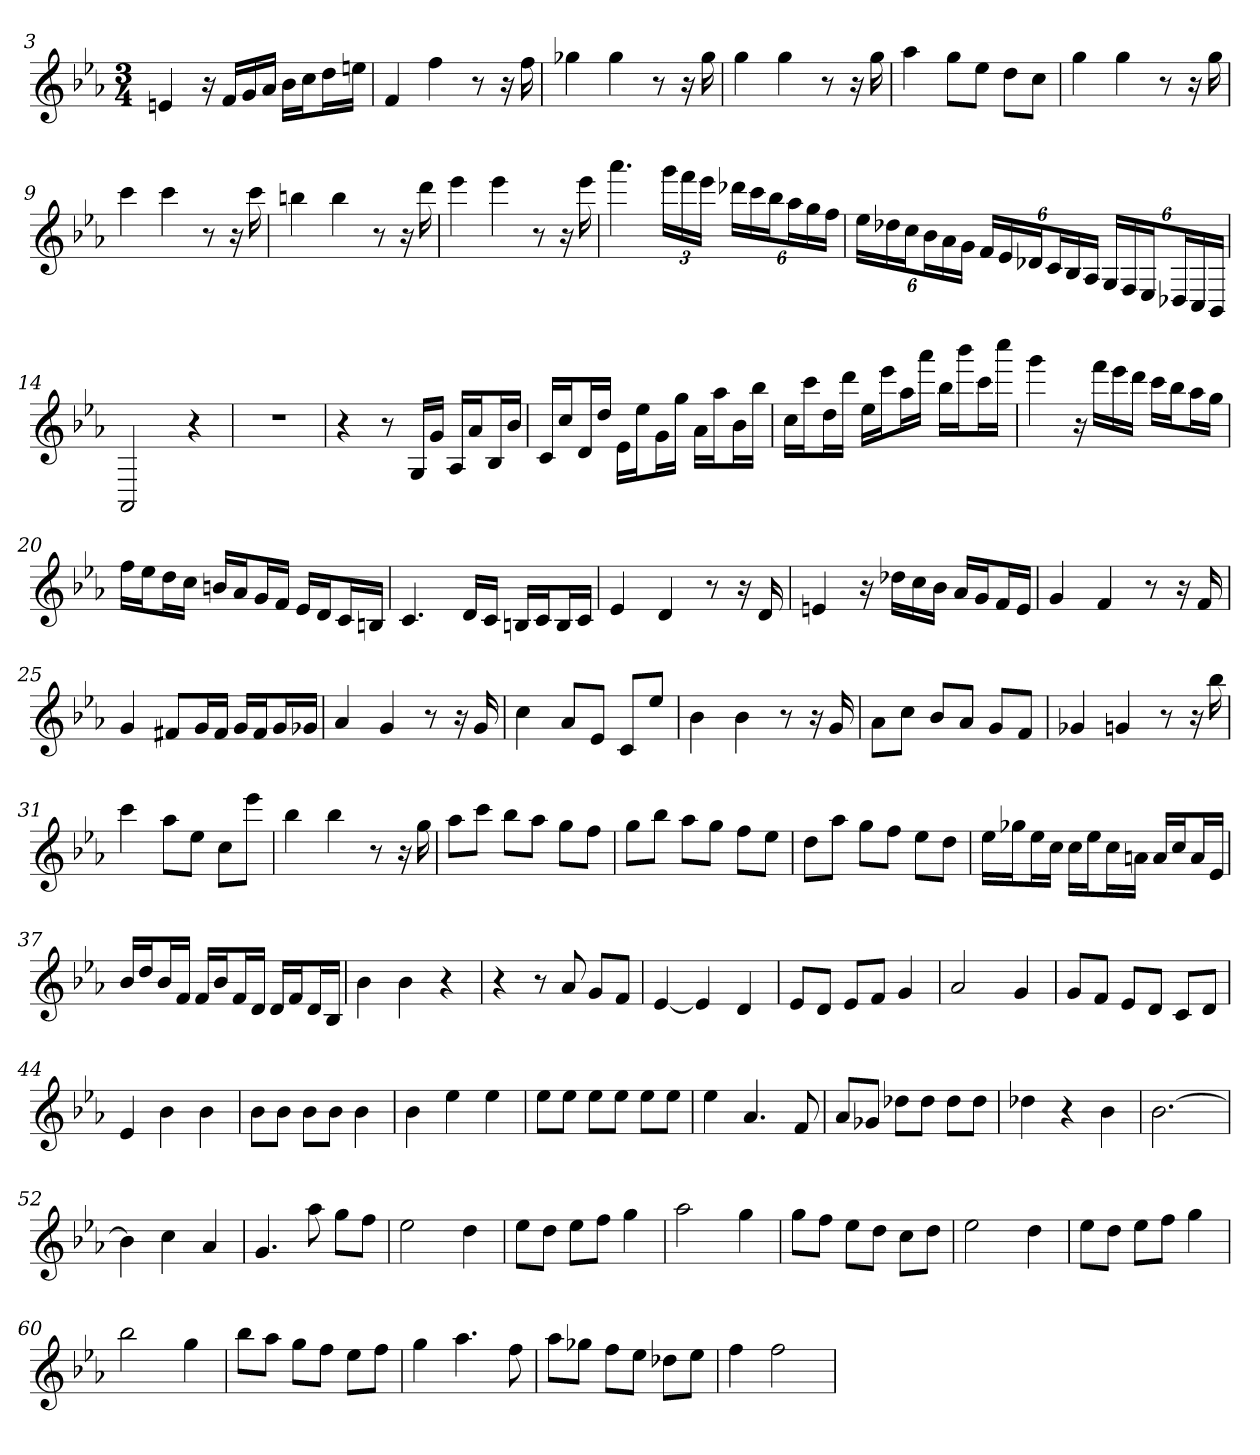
**kern
*part1
*staff1
*clefG2
*k[b-e-a-]
*E-:
*M3/4
=3
4en
16r
16f/LL
16g/
16a-/JJ
16b-\LL
16cc\J
16dd\L
16een\JJ
=4
4f
4ff
8r
16r
16ff
=5
4gg-X
4gg-
8r
16r
16gg-
=6
4gg
4gg
8r
16r
16gg
=7
4aa-
8gg\L
8ee-\J
8dd\L
8cc\J
=8
4gg
4gg
8r
16r
16gg
=9
4ccc
4ccc
8r
16r
16ccc
=10
4bbn
4bb
8r
16r
16ddd
=11
4eee-
4eee-
8r
16r
16eee-
=12
4.aaa-
24ggg\LL
24fff\
24eee-\JJ
24ddd-X\LL
24ccc\
24bb-\J
24aa-\L
24gg\
24ff\JJ
=13
24ee-\LL
24dd-X\
24cc\J
24b-\L
24a-\
24g\JJ
24f/LL
24e-/
24d-X/J
24c/L
24B-/
24A-/JJ
24G/LL
24F/
24E-/J
24D-X/L
24C/
24BB-/JJ
=14
2AA-
4r
=15
2.r
=16
4r
8r
16G/LL
16g/JJ
16A-/LL
16a-/J
16B-/L
16b-/JJ
=17
16c/LL
16cc/J
16d/L
16dd/JJ
16e-\LL
16ee-\J
16g\L
16gg\JJ
16a-\LL
16aa-\J
16b-\L
16bb-\JJ
=18
16cc\LL
16ccc\J
16dd\L
16ddd\JJ
16ee-\LL
16eee-\J
16aa-\L
16aaa-\JJ
16bb-\LL
16bbb-\J
16ccc\L
16cccc\JJ
=19
4ggg
16r
16fff\LL
16eee-\
16ddd\JJ
16ccc\LL
16bb-\J
16aa-\L
16gg\JJ
=20
16ff\LL
16ee-\J
16dd\L
16cc\JJ
16bn/LL
16a-/J
16g/L
16f/JJ
16e-/LL
16d/J
16c/L
16Bn/JJ
=21
4.c
16d/LL
16c/JJ
16Bn/LL
16c/J
16B/L
16c/JJ
=22
4e-
4d
8r
16r
16d
=23
4en
16r
16dd-X\LL
16cc\
16b-\JJ
16a-/LL
16g/J
16f/L
16e/JJ
=24
4g
4f
8r
16r
16f
=25
4g
8f#X/L
16g/L
16f#/JJ
16g/LL
16f#/J
16g/L
16g-X/JJ
=26
4a-
4g
8r
16r
16g
=27
4cc
8a-/L
8e-/J
8c/L
8ee-/J
=28
4b-
4b-
8r
16r
16g
=29
8a-\L
8cc\J
8b-/L
8a-/J
8g/L
8f/J
=30
4g-X
4gn
8r
16r
16bb-
=31
4ccc
8aa-\L
8ee-\J
8cc\L
8eee-\J
=32
4bb-
4bb-
8r
16r
16gg
=33
8aa-\L
8ccc\J
8bb-\L
8aa-\J
8gg\L
8ff\J
=34
8gg\L
8bb-\J
8aa-\L
8gg\J
8ff\L
8ee-\J
=35
8dd\L
8aa-\J
8gg\L
8ff\J
8ee-\L
8dd\J
=36
16ee-\LL
16gg-X\J
16ee-\L
16cc\JJ
16cc\LL
16ee-\J
16cc\L
16an\JJ
16a/LL
16cc/J
16a/L
16e-/JJ
=37
16b-/LL
16dd/J
16b-/L
16f/JJ
16f/LL
16b-/J
16f/L
16d/JJ
16d/LL
16f/J
16d/L
16B-/JJ
=38
4b-
4b-
4r
=39
4r
8r
8a-
8g/L
8f/J
=40
[4e-
4e-]
4d
=41
8e-/L
8d/J
8e-/L
8f/J
4g
=42
2a-
4g
=43
8g/L
8f/J
8e-/L
8d/J
8c/L
8d/J
=44
4e-
4b-
4b-
=45
8b-\L
8b-\J
8b-\L
8b-\J
4b-
=46
4b-
4ee-
4ee-
=47
8ee-\L
8ee-\J
8ee-\L
8ee-\J
8ee-\L
8ee-\J
=48
4ee-
4.a-
8f
=49
8a-/L
8g-X/J
8dd-X\L
8dd-\J
8dd-\L
8dd-\J
=50
4dd-X
4r
4b-
=51
[2.b-
=52
4b-]
4cc
4a-
=53
4.g
8aa-
8gg\L
8ff\J
=54
2ee-
4dd
=55
8ee-\L
8dd\J
8ee-\L
8ff\J
4gg
=56
2aa-
4gg
=57
8gg\L
8ff\J
8ee-\L
8dd\J
8cc\L
8dd\J
=58
2ee-
4dd
=59
8ee-\L
8dd\J
8ee-\L
8ff\J
4gg
=60
2bb-
4gg
=61
8bb-\L
8aa-\J
8gg\L
8ff\J
8ee-\L
8ff\J
=62
4gg
4.aa-
8ff
=63
8aa-\L
8gg-X\J
8ff\L
8ee-\J
8dd-X\L
8ee-\J
=64
4ff
2ff
=
*-
